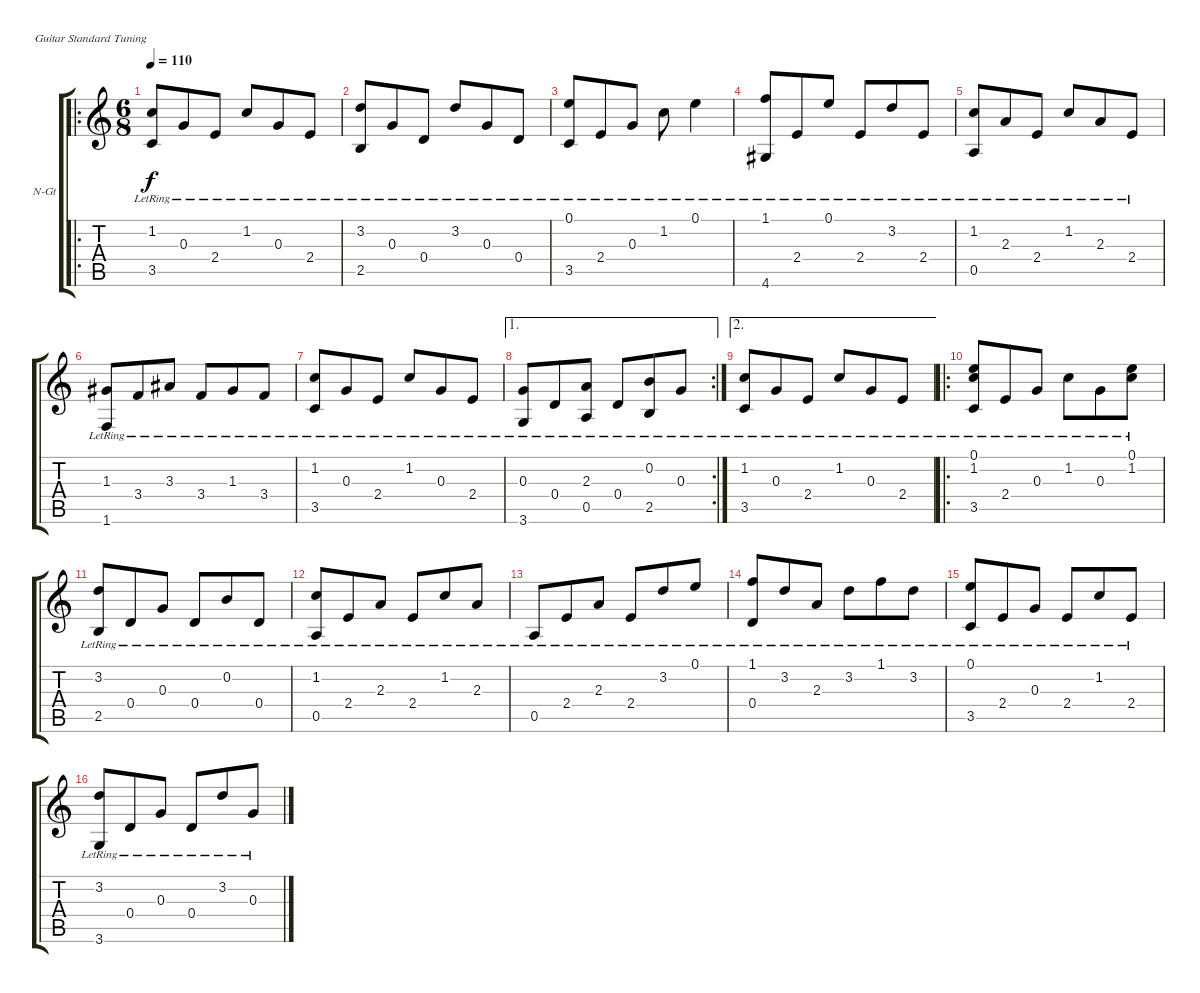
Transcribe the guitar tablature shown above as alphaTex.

\defaultSystemsLayout 4
\bracketExtendMode groupsimilarinstruments
\firstSystemTrackNameOrientation horizontal
\otherSystemsTrackNameOrientation horizontal
\track ("Nylon Guitar" "N-Gt") {instrument acousticguitarnylon}
\staff {score tabs}
\tuning (E4 B3 G3 D3 A2 E2)
\ro
\ts (6 8)
\tempo 110
\clef g2
\ks c
(3.5{lr} 1.2{lr}).8{dy f instrument acousticguitarnylon} 0.3{lr}.8 2.4{lr}.8 1.2{lr}.8 0.3{lr}.8 2.4{lr}.8 |
(2.5{lr} 3.2{lr}).8 0.3{lr}.8 0.4{lr}.8 3.2{lr}.8 0.3{lr}.8 0.4{lr}.8 |
(0.1{lr} 3.5{lr}).8 2.4{lr}.8 0.3{lr}.8 1.2{lr}.8 0.1{lr}.4 |
(1.1{lr} 4.6{lr}).8 2.4{lr}.8 0.1{lr}.8 2.4{lr}.8 3.2{lr}.8 2.4{lr}.8 |
(1.2{lr} 0.5{lr}).8 2.3{lr}.8 2.4{lr}.8 1.2{lr}.8 2.3{lr}.8 2.4{lr}.8 |
(1.6{lr} 1.3{lr}).8 3.4{lr}.8 3.3{lr}.8 3.4{lr}.8 1.3{lr}.8 3.4{lr}.8 |
(3.5{lr} 1.2{lr}).8 0.3{lr}.8 2.4{lr}.8 1.2{lr}.8 0.3{lr}.8 2.4{lr}.8 |
\ae 1
\rc 2
(3.6{lr} 0.3{lr}).8 0.4{lr}.8 (2.3{lr} 0.5{lr}).8 0.4{lr}.8 (2.5{lr} 0.2{lr}).8 0.3{lr}.8 |
\ae 2
(3.5{lr} 1.2{lr}).8 0.3{lr}.8 2.4{lr}.8 1.2{lr}.8 0.3{lr}.8 2.4{lr}.8 |
\ro
(0.1{lr} 1.2{lr} 3.5{lr}).8 2.4{lr}.8 0.3{lr}.8 1.2{lr}.8 0.3{lr}.8 (1.2{lr} 0.1{lr}).8 |
(3.2{lr} 2.5{lr}).8 0.4{lr}.8 0.3{lr}.8 0.4{lr}.8 0.2{lr}.8 0.4{lr}.8 |
(1.2{lr} 0.5{lr}).8 2.4{lr}.8 2.3{lr}.8 2.4{lr}.8 1.2{lr}.8 2.3{lr}.8 |
0.5{lr}.8 2.4{lr}.8 2.3{lr}.8 2.4{lr}.8 3.2{lr}.8 0.1{lr}.8 |
(1.1{lr} 0.4{lr}).8 3.2{lr}.8 2.3{lr}.8 3.2{lr}.8 1.1{lr}.8 3.2{lr}.8 |
(0.1{lr} 3.5{lr}).8 2.4{lr}.8 0.3{lr}.8 2.4{lr}.8 1.2{lr}.8 2.4{lr}.8 |
(3.2{lr} 3.6{lr}).8 0.4{lr}.8 0.3{lr}.8 0.4{lr}.8 3.2{lr}.8 0.3{lr}.8
